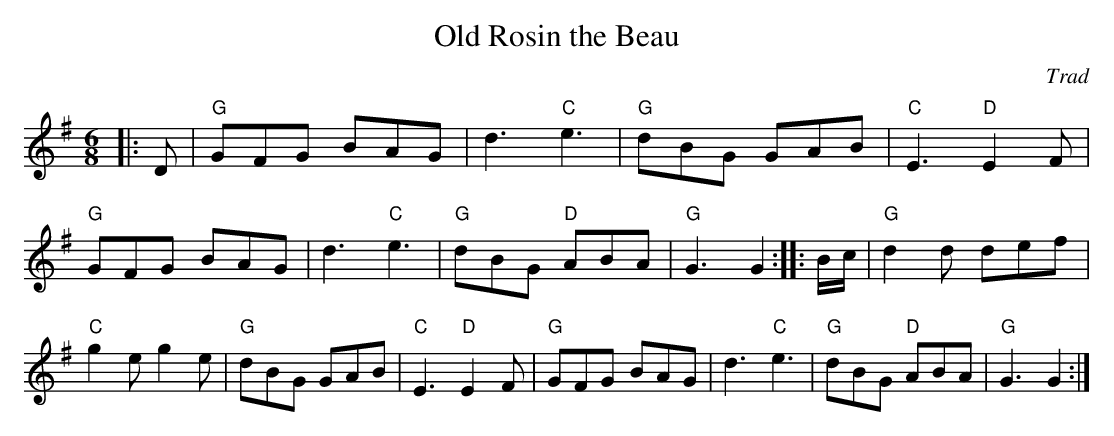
X:1
T:Old Rosin the Beau
C:Trad
M:6/8
L:1/8
E:15
K:G
|:D|"G"GFG BAG|d3 "C"e3|"G"dBG GAB|"C"E3 "D"E2 F|\
"G"GFG BAG|d3 "C"e3|"G"dBG "D"ABA|"G"G3 G2::\
B/2c/2|"G"d2 d def|"C"g2 e g2 e|"G"dBG GAB|"C"E3 "D"E2 F|\
"G"GFG BAG|d3 "C"e3|"G"dBG "D"ABA|"G"G3 G2:|**
